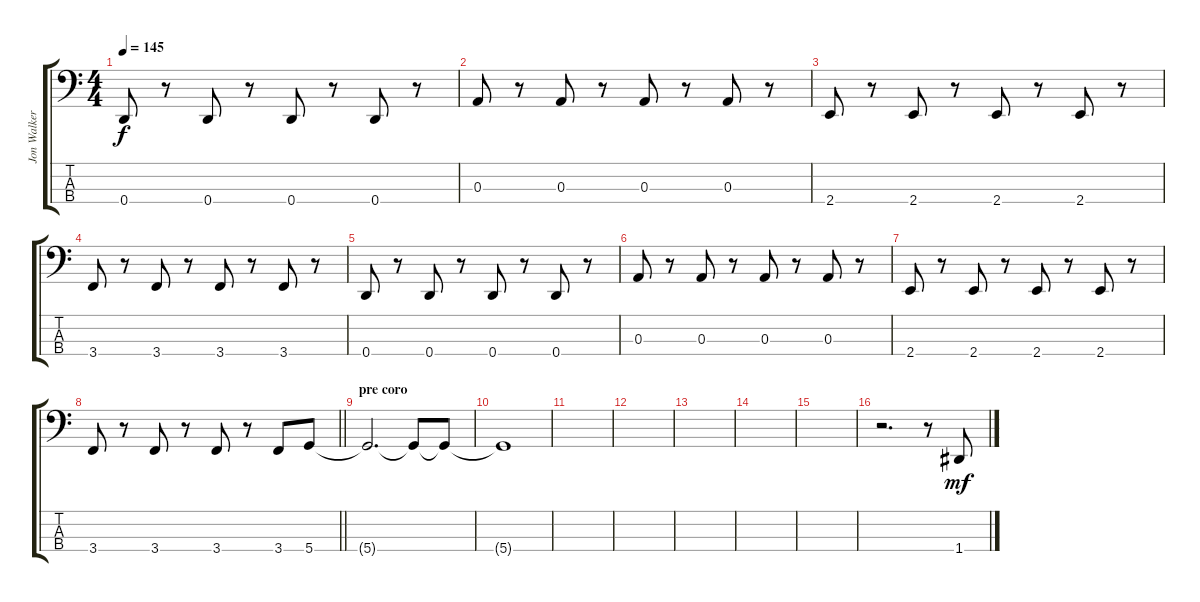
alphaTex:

\track ("Jon Walker" "Jon Walker") {instrument electricbasspick}
\staff {score tabs}
\tuning (G2 D2 A1 D1) {hide}
\ts (4 4)
\tempo 145
\clef f4
\ks c
0.4.8{dy f} r.8 0.4.8 r.8 0.4.8 r.8 0.4.8 r.8 |
0.3.8 r.8 0.3.8 r.8 0.3.8 r.8 0.3.8 r.8 |
2.4.8 r.8 2.4.8 r.8 2.4.8 r.8 2.4.8 r.8 |
3.4.8 r.8 3.4.8 r.8 3.4.8 r.8 3.4.8 r.8 |
0.4.8 r.8 0.4.8 r.8 0.4.8 r.8 0.4.8 r.8 |
0.3.8 r.8 0.3.8 r.8 0.3.8 r.8 0.3.8 r.8 |
2.4.8 r.8 2.4.8 r.8 2.4.8 r.8 2.4.8 r.8 |
\barLineRight lightlight
3.4.8 r.8 3.4.8 r.8 3.4.8 r.8 3.4.8 5.4.8 |
\section ("" "pre coro")
5.4{t}.2{d} 5.4{t}.8 5.4{t}.8 |
5.4{t}.1 |
|
|
|
|
|
r.2{d} r.8 1.4{sl}.8{dy mf}
